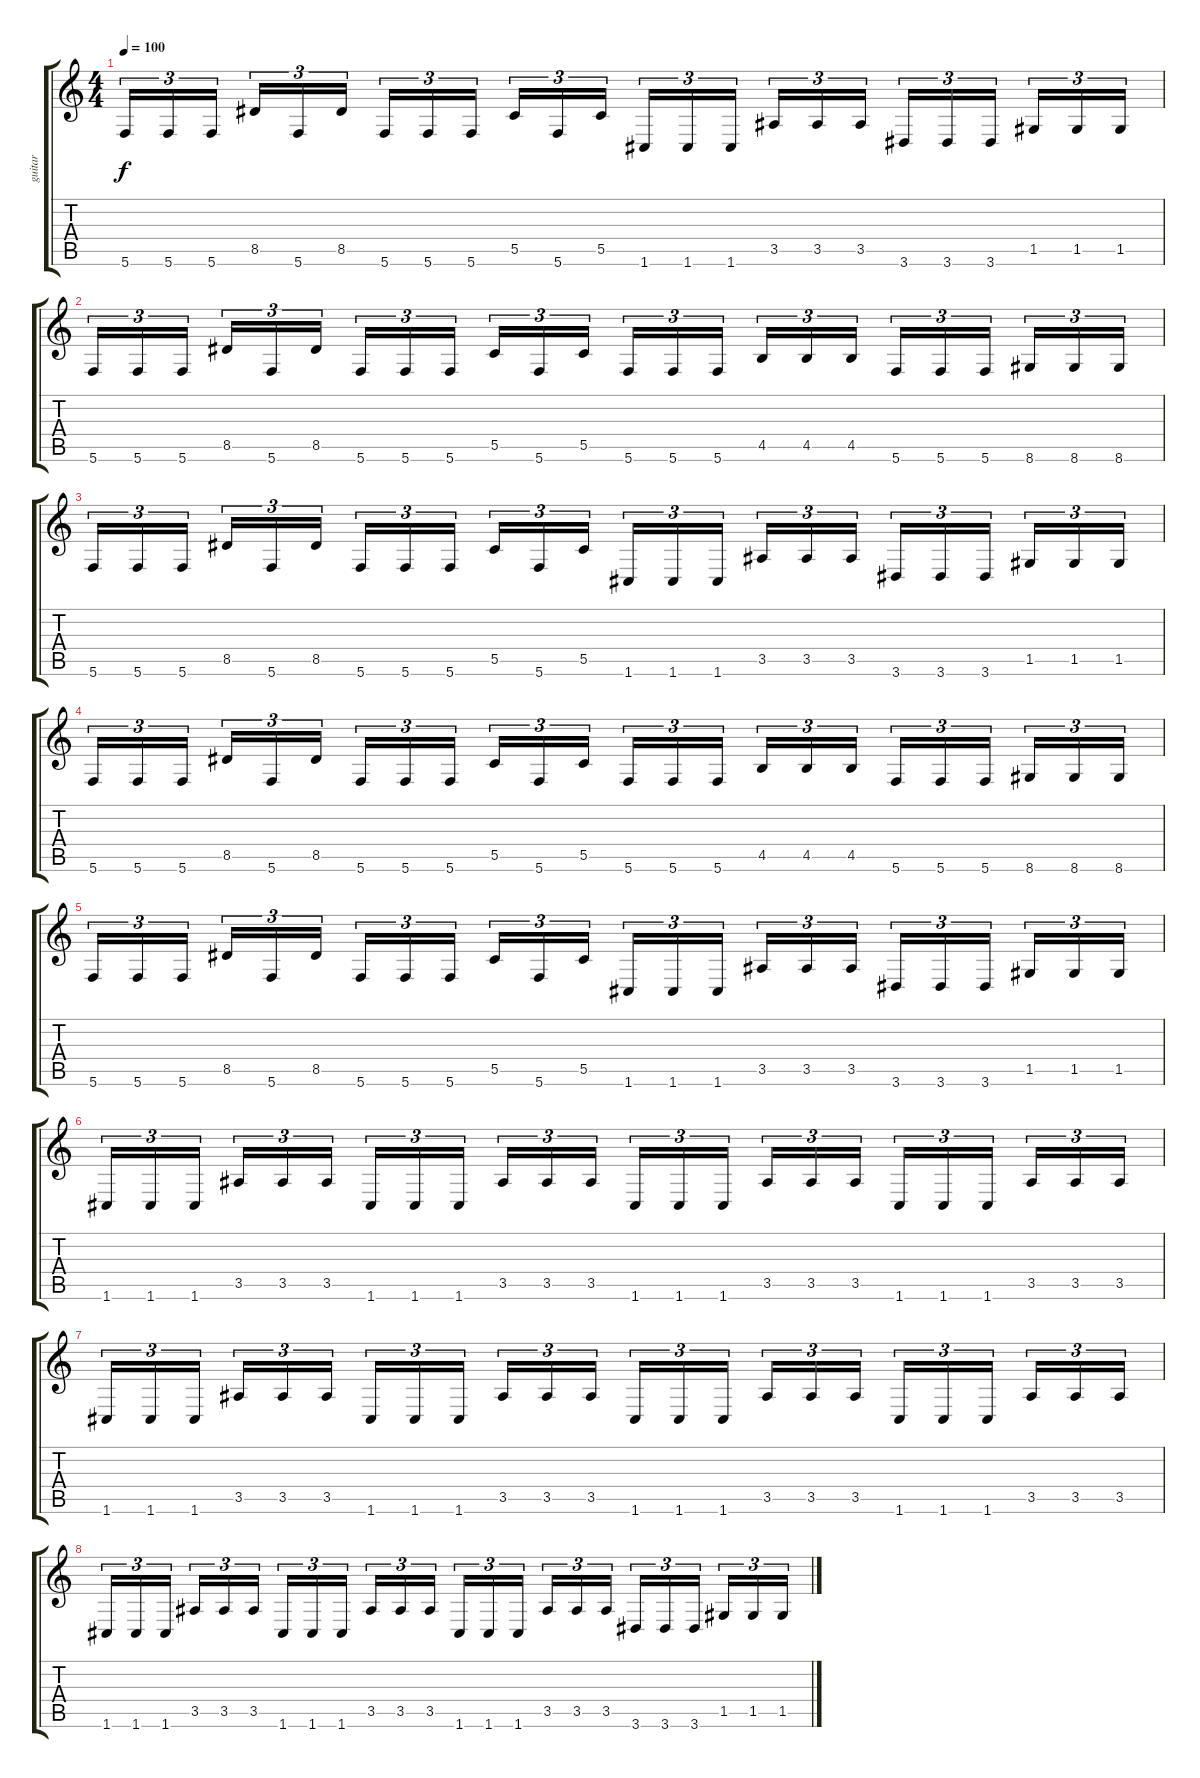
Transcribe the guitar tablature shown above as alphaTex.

\track ("guitar" "guitar") {instrument distortionguitar}
\staff {score tabs}
\tuning (D4 A3 F3 C3 G2 C2) {hide}
\ts (4 4)
\tempo 100
\clef g2
\ks c
5.6.16{tu (3 2) dy f} 5.6.16{tu (3 2)} 5.6.16{tu (3 2)} 8.5.16{tu (3 2)} 5.6.16{tu (3 2)} 8.5.16{tu (3 2)} 5.6.16{tu (3 2)} 5.6.16{tu (3 2)} 5.6.16{tu (3 2)} 5.5.16{tu (3 2)} 5.6.16{tu (3 2)} 5.5.16{tu (3 2)} 1.6.16{tu (3 2)} 1.6.16{tu (3 2)} 1.6.16{tu (3 2)} 3.5.16{tu (3 2)} 3.5.16{tu (3 2)} 3.5.16{tu (3 2)} 3.6.16{tu (3 2)} 3.6.16{tu (3 2)} 3.6.16{tu (3 2)} 1.5.16{tu (3 2)} 1.5.16{tu (3 2)} 1.5.16{tu (3 2)} |
5.6.16{tu (3 2)} 5.6.16{tu (3 2)} 5.6.16{tu (3 2)} 8.5.16{tu (3 2)} 5.6.16{tu (3 2)} 8.5.16{tu (3 2)} 5.6.16{tu (3 2)} 5.6.16{tu (3 2)} 5.6.16{tu (3 2)} 5.5.16{tu (3 2)} 5.6.16{tu (3 2)} 5.5.16{tu (3 2)} 5.6.16{tu (3 2)} 5.6.16{tu (3 2)} 5.6.16{tu (3 2)} 4.5.16{tu (3 2)} 4.5.16{tu (3 2)} 4.5.16{tu (3 2)} 5.6.16{tu (3 2)} 5.6.16{tu (3 2)} 5.6.16{tu (3 2)} 8.6.16{tu (3 2)} 8.6.16{tu (3 2)} 8.6.16{tu (3 2)} |
5.6.16{tu (3 2)} 5.6.16{tu (3 2)} 5.6.16{tu (3 2)} 8.5.16{tu (3 2)} 5.6.16{tu (3 2)} 8.5.16{tu (3 2)} 5.6.16{tu (3 2)} 5.6.16{tu (3 2)} 5.6.16{tu (3 2)} 5.5.16{tu (3 2)} 5.6.16{tu (3 2)} 5.5.16{tu (3 2)} 1.6.16{tu (3 2)} 1.6.16{tu (3 2)} 1.6.16{tu (3 2)} 3.5.16{tu (3 2)} 3.5.16{tu (3 2)} 3.5.16{tu (3 2)} 3.6.16{tu (3 2)} 3.6.16{tu (3 2)} 3.6.16{tu (3 2)} 1.5.16{tu (3 2)} 1.5.16{tu (3 2)} 1.5.16{tu (3 2)} |
5.6.16{tu (3 2)} 5.6.16{tu (3 2)} 5.6.16{tu (3 2)} 8.5.16{tu (3 2)} 5.6.16{tu (3 2)} 8.5.16{tu (3 2)} 5.6.16{tu (3 2)} 5.6.16{tu (3 2)} 5.6.16{tu (3 2)} 5.5.16{tu (3 2)} 5.6.16{tu (3 2)} 5.5.16{tu (3 2)} 5.6.16{tu (3 2)} 5.6.16{tu (3 2)} 5.6.16{tu (3 2)} 4.5.16{tu (3 2)} 4.5.16{tu (3 2)} 4.5.16{tu (3 2)} 5.6.16{tu (3 2)} 5.6.16{tu (3 2)} 5.6.16{tu (3 2)} 8.6.16{tu (3 2)} 8.6.16{tu (3 2)} 8.6.16{tu (3 2)} |
5.6.16{tu (3 2)} 5.6.16{tu (3 2)} 5.6.16{tu (3 2)} 8.5.16{tu (3 2)} 5.6.16{tu (3 2)} 8.5.16{tu (3 2)} 5.6.16{tu (3 2)} 5.6.16{tu (3 2)} 5.6.16{tu (3 2)} 5.5.16{tu (3 2)} 5.6.16{tu (3 2)} 5.5.16{tu (3 2)} 1.6.16{tu (3 2)} 1.6.16{tu (3 2)} 1.6.16{tu (3 2)} 3.5.16{tu (3 2)} 3.5.16{tu (3 2)} 3.5.16{tu (3 2)} 3.6.16{tu (3 2)} 3.6.16{tu (3 2)} 3.6.16{tu (3 2)} 1.5.16{tu (3 2)} 1.5.16{tu (3 2)} 1.5.16{tu (3 2)} |
1.6.16{tu (3 2)} 1.6.16{tu (3 2)} 1.6.16{tu (3 2)} 3.5.16{tu (3 2)} 3.5.16{tu (3 2)} 3.5.16{tu (3 2)} 1.6.16{tu (3 2)} 1.6.16{tu (3 2)} 1.6.16{tu (3 2)} 3.5.16{tu (3 2)} 3.5.16{tu (3 2)} 3.5.16{tu (3 2)} 1.6.16{tu (3 2)} 1.6.16{tu (3 2)} 1.6.16{tu (3 2)} 3.5.16{tu (3 2)} 3.5.16{tu (3 2)} 3.5.16{tu (3 2)} 1.6.16{tu (3 2)} 1.6.16{tu (3 2)} 1.6.16{tu (3 2)} 3.5.16{tu (3 2)} 3.5.16{tu (3 2)} 3.5.16{tu (3 2)} |
1.6.16{tu (3 2)} 1.6.16{tu (3 2)} 1.6.16{tu (3 2)} 3.5.16{tu (3 2)} 3.5.16{tu (3 2)} 3.5.16{tu (3 2)} 1.6.16{tu (3 2)} 1.6.16{tu (3 2)} 1.6.16{tu (3 2)} 3.5.16{tu (3 2)} 3.5.16{tu (3 2)} 3.5.16{tu (3 2)} 1.6.16{tu (3 2)} 1.6.16{tu (3 2)} 1.6.16{tu (3 2)} 3.5.16{tu (3 2)} 3.5.16{tu (3 2)} 3.5.16{tu (3 2)} 1.6.16{tu (3 2)} 1.6.16{tu (3 2)} 1.6.16{tu (3 2)} 3.5.16{tu (3 2)} 3.5.16{tu (3 2)} 3.5.16{tu (3 2)} |
1.6.16{tu (3 2)} 1.6.16{tu (3 2)} 1.6.16{tu (3 2)} 3.5.16{tu (3 2)} 3.5.16{tu (3 2)} 3.5.16{tu (3 2)} 1.6.16{tu (3 2)} 1.6.16{tu (3 2)} 1.6.16{tu (3 2)} 3.5.16{tu (3 2)} 3.5.16{tu (3 2)} 3.5.16{tu (3 2)} 1.6.16{tu (3 2)} 1.6.16{tu (3 2)} 1.6.16{tu (3 2)} 3.5.16{tu (3 2)} 3.5.16{tu (3 2)} 3.5.16{tu (3 2)} 3.6.16{tu (3 2)} 3.6.16{tu (3 2)} 3.6.16{tu (3 2)} 1.5.16{tu (3 2)} 1.5.16{tu (3 2)} 1.5.16{tu (3 2)}
